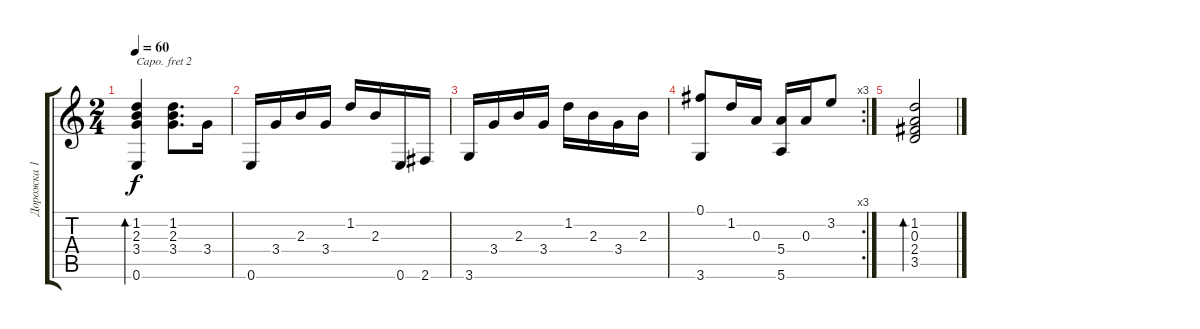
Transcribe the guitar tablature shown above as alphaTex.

\track ("Дорожка 1" "Дорожка 1") {instrument acousticguitarsteel}
\staff {score tabs}
\capo 2
\tuning (E4 B3 G3 D3 A2 D2) {hide}
\ts (2 4)
\tempo 60
\clef g2
\ks c
(1.2 2.3 3.4 0.6).4{bd 60 dy f} (1.2 2.3 3.4).8{d} 3.4.16 |
0.6.16 3.4.16 2.3.16 3.4.16 1.2.16 2.3.16 0.6.16 2.6.16 |
3.6.16 3.4.16 2.3.16 3.4.16 1.2.16 2.3.16 3.4.16 2.3.16 |
\rc 3
(0.1 3.6).8 1.2.16 0.3.16 (5.4 5.6).16 0.3.16 3.2.8 |
(1.2 0.3 2.4 3.5).2{bd 60}
